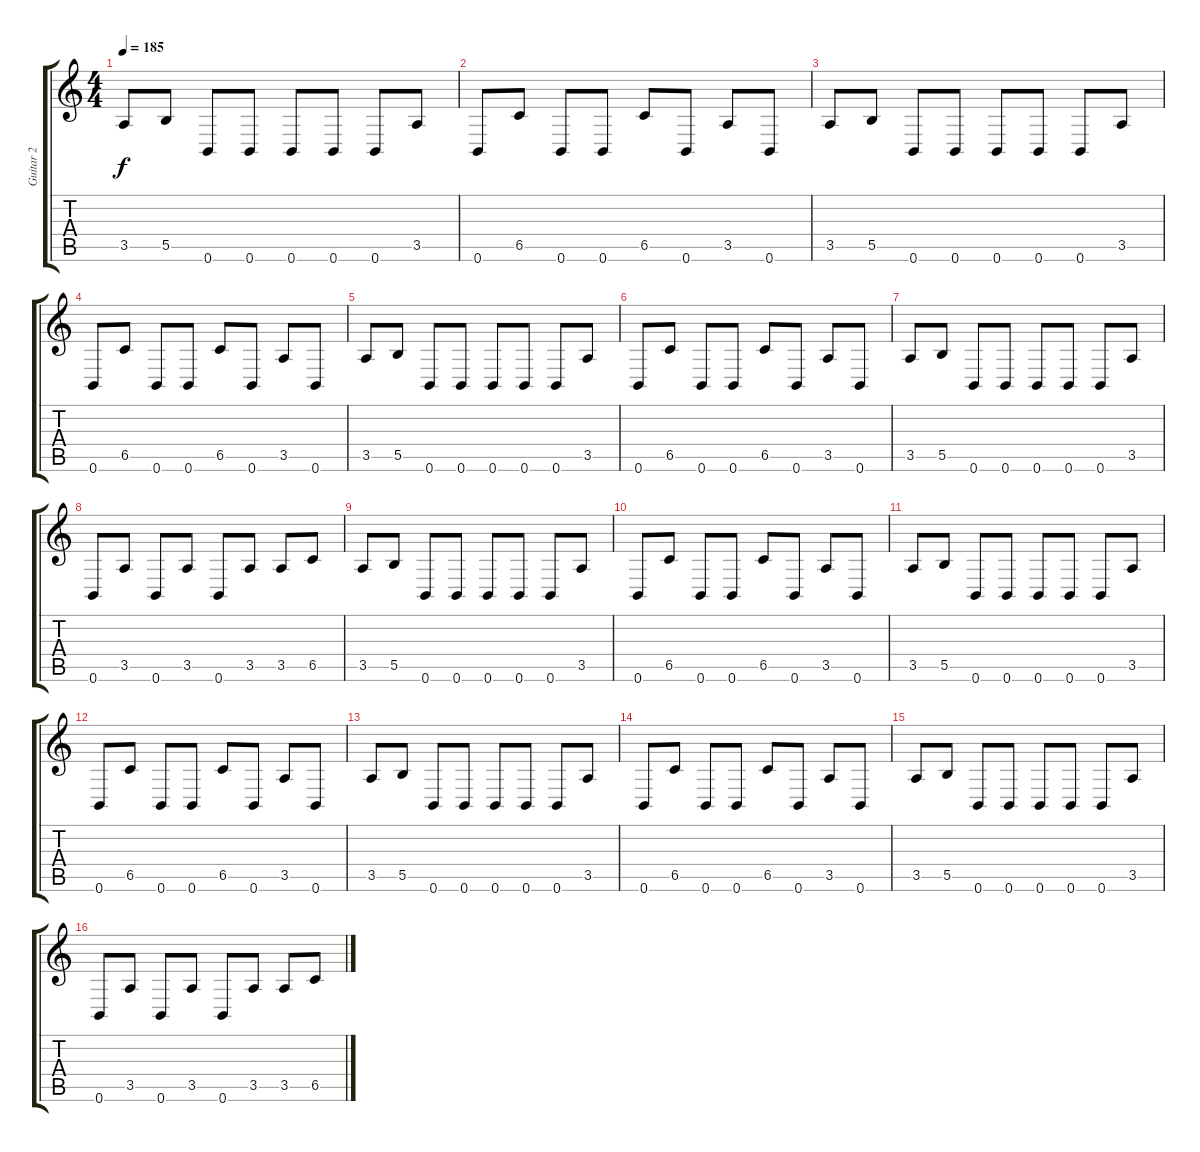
\track ("Guitar 2" "Guitar 2") {instrument overdrivenguitar}
\staff {score tabs}
\tuning (Db4 Ab3 E3 B2 Gb2 B1) {hide}
\ts (4 4)
\tempo 185
\clef g2
\ks c
3.5.8{dy f} 5.5.8 0.6.8 0.6.8 0.6.8 0.6.8 0.6.8 3.5.8 |
0.6.8 6.5.8 0.6.8 0.6.8 6.5.8 0.6.8 3.5.8 0.6.8 |
3.5.8 5.5.8 0.6.8 0.6.8 0.6.8 0.6.8 0.6.8 3.5.8 |
0.6.8 6.5.8 0.6.8 0.6.8 6.5.8 0.6.8 3.5.8 0.6.8 |
3.5.8 5.5.8 0.6.8 0.6.8 0.6.8 0.6.8 0.6.8 3.5.8 |
0.6.8 6.5.8 0.6.8 0.6.8 6.5.8 0.6.8 3.5.8 0.6.8 |
3.5.8 5.5.8 0.6.8 0.6.8 0.6.8 0.6.8 0.6.8 3.5.8 |
0.6.8 3.5.8 0.6.8 3.5.8 0.6.8 3.5.8 3.5.8 6.5.8 |
3.5.8 5.5.8 0.6.8 0.6.8 0.6.8 0.6.8 0.6.8 3.5.8 |
0.6.8 6.5.8 0.6.8 0.6.8 6.5.8 0.6.8 3.5.8 0.6.8 |
3.5.8 5.5.8 0.6.8 0.6.8 0.6.8 0.6.8 0.6.8 3.5.8 |
0.6.8 6.5.8 0.6.8 0.6.8 6.5.8 0.6.8 3.5.8 0.6.8 |
3.5.8 5.5.8 0.6.8 0.6.8 0.6.8 0.6.8 0.6.8 3.5.8 |
0.6.8 6.5.8 0.6.8 0.6.8 6.5.8 0.6.8 3.5.8 0.6.8 |
3.5.8 5.5.8 0.6.8 0.6.8 0.6.8 0.6.8 0.6.8 3.5.8 |
0.6.8 3.5.8 0.6.8 3.5.8 0.6.8 3.5.8 3.5.8 6.5.8
